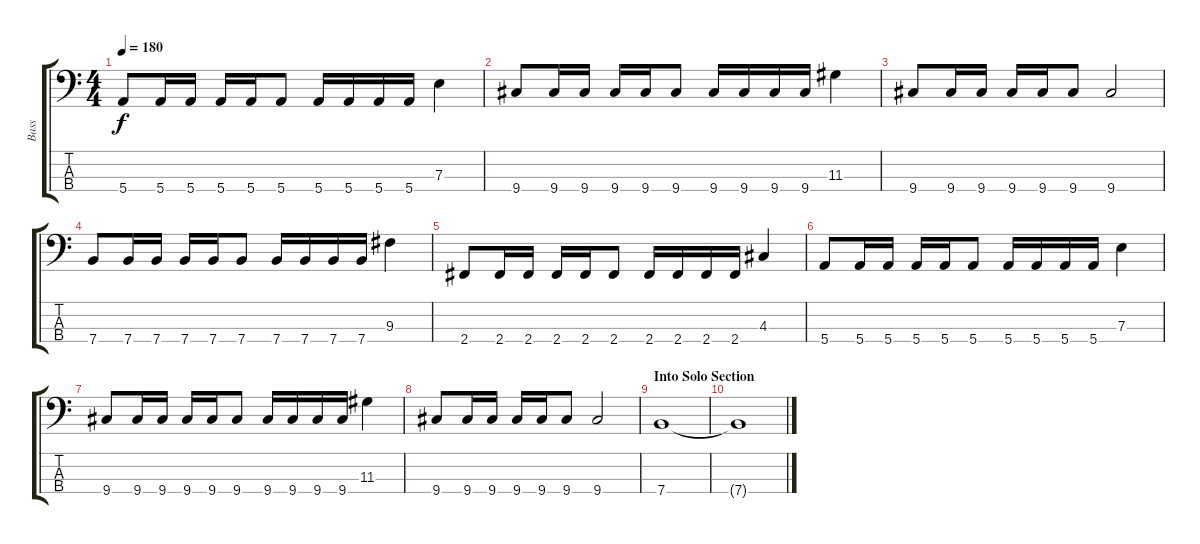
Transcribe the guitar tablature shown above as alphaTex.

\track ("Bass" "Bass") {instrument electricbassfinger}
\staff {score tabs}
\tuning (G2 D2 A1 E1) {hide}
\ts (4 4)
\tempo 180
\clef f4
\ks c
5.4.8{dy f} 5.4.16 5.4.16 5.4.16 5.4.16 5.4.8 5.4.16 5.4.16 5.4.16 5.4.16 7.3.4 |
9.4.8 9.4.16 9.4.16 9.4.16 9.4.16 9.4.8 9.4.16 9.4.16 9.4.16 9.4.16 11.3.4 |
9.4.8 9.4.16 9.4.16 9.4.16 9.4.16 9.4.8 9.4.2 |
7.4.8 7.4.16 7.4.16 7.4.16 7.4.16 7.4.8 7.4.16 7.4.16 7.4.16 7.4.16 9.3.4 |
2.4.8 2.4.16 2.4.16 2.4.16 2.4.16 2.4.8 2.4.16 2.4.16 2.4.16 2.4.16 4.3.4 |
5.4.8 5.4.16 5.4.16 5.4.16 5.4.16 5.4.8 5.4.16 5.4.16 5.4.16 5.4.16 7.3.4 |
9.4.8 9.4.16 9.4.16 9.4.16 9.4.16 9.4.8 9.4.16 9.4.16 9.4.16 9.4.16 11.3.4 |
9.4.8 9.4.16 9.4.16 9.4.16 9.4.16 9.4.8 9.4.2 |
\section ("" "Into Solo Section")
7.4.1 |
7.4{t}.1
